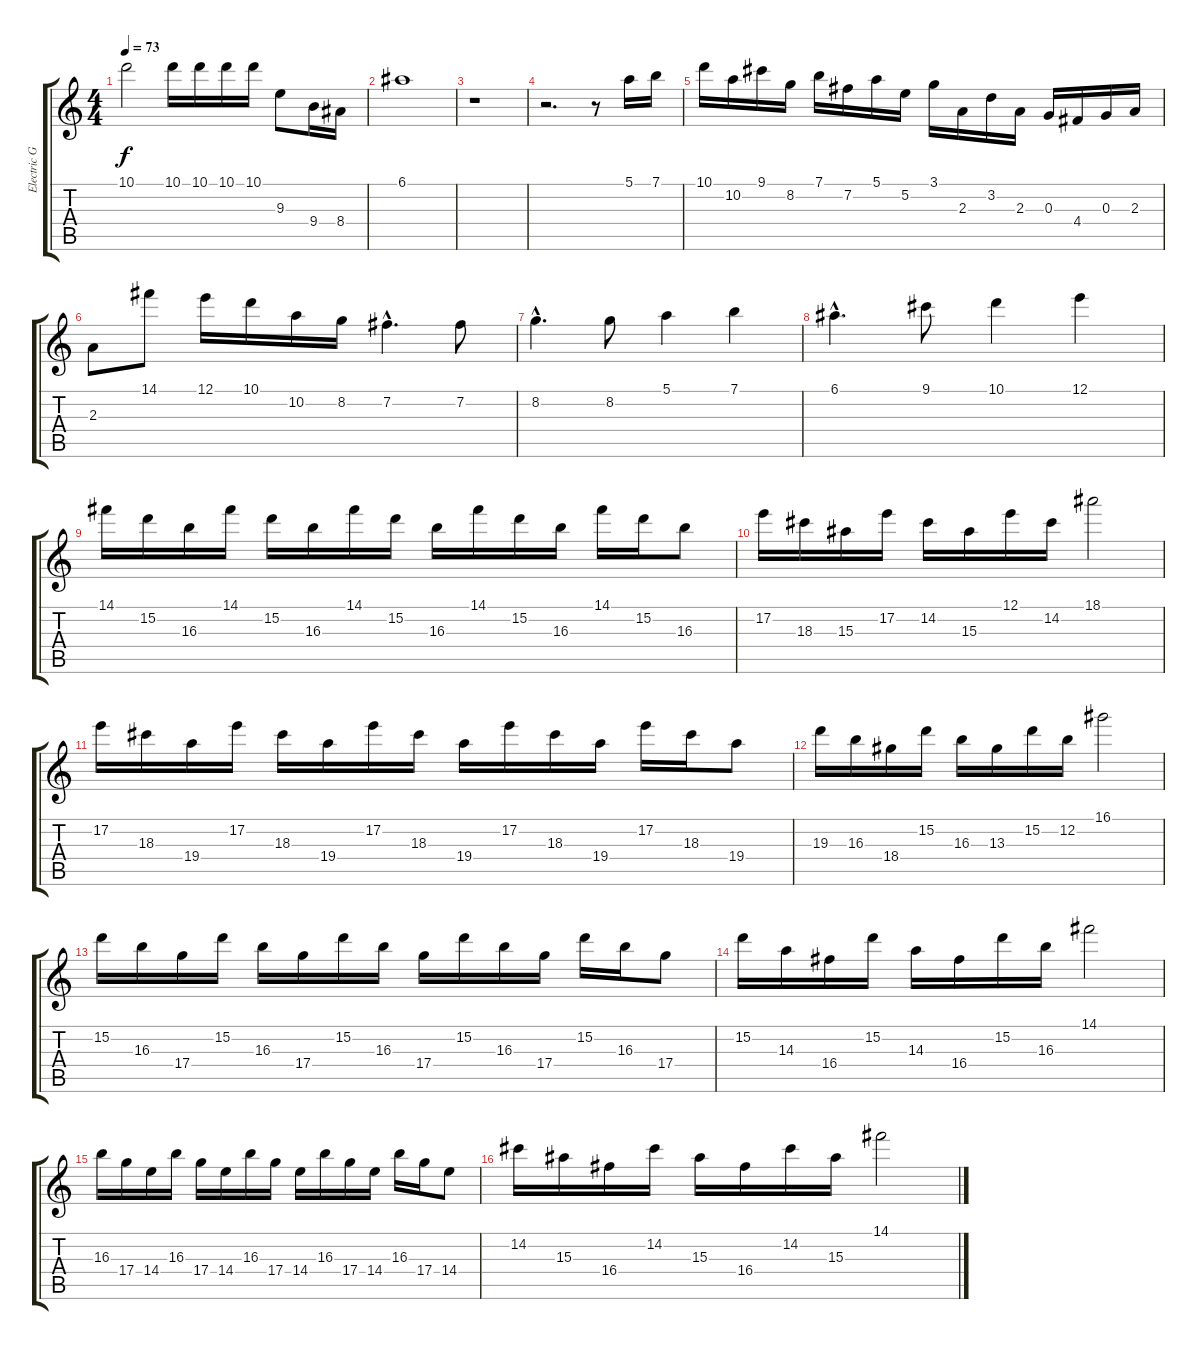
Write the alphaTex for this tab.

\track ("Electric Guitar 2" "Electric G") {instrument distortionguitar}
\staff {score tabs}
\tuning (E4 B3 G3 D3 A2 E2) {hide}
\ts (4 4)
\tempo 73
\clef g2
\ks c
10.1.2{dy f} 10.1.16 10.1.16 10.1.16 10.1.16 9.3.8 9.4.16 8.4.16 |
6.1.1 |
r.1 |
r.2{d} r.8 5.1.16 7.1.16 |
10.1.16 10.2.16 9.1.16 8.2.16 7.1.16 7.2.16 5.1.16 5.2.16 3.1.16 2.3.16 3.2.16 2.3.16 0.3.16 4.4.16 0.3.16 2.3.16 |
2.3.8 14.1.8 12.1.16 10.1.16 10.2.16 8.2.16 7.2{hac}.4{d} 7.2.8 |
8.2{hac}.4{d} 8.2.8 5.1.4 7.1.4 |
6.1{hac}.4{d} 9.1.8 10.1.4 12.1.4 |
14.1.16 15.2.16 16.3.16 14.1.16 15.2.16 16.3.16 14.1.16 15.2.16 16.3.16 14.1.16 15.2.16 16.3.16 14.1.16 15.2.16 16.3.8 |
17.2.16 18.3.16 15.3.16 17.2.16 14.2.16 15.3.16 12.1.16 14.2.16 18.1.2 |
17.2.16 18.3.16 19.4.16 17.2.16 18.3.16 19.4.16 17.2.16 18.3.16 19.4.16 17.2.16 18.3.16 19.4.16 17.2.16 18.3.16 19.4.8 |
19.3.16 16.3.16 18.4.16 15.2.16 16.3.16 13.3.16 15.2.16 12.2.16 16.1.2 |
15.2.16 16.3.16 17.4.16 15.2.16 16.3.16 17.4.16 15.2.16 16.3.16 17.4.16 15.2.16 16.3.16 17.4.16 15.2.16 16.3.16 17.4.8 |
15.2.16 14.3.16 16.4.16 15.2.16 14.3.16 16.4.16 15.2.16 16.3.16 14.1.2 |
16.3.16 17.4.16 14.4.16 16.3.16 17.4.16 14.4.16 16.3.16 17.4.16 14.4.16 16.3.16 17.4.16 14.4.16 16.3.16 17.4.16 14.4.8 |
14.2.16 15.3.16 16.4.16 14.2.16 15.3.16 16.4.16 14.2.16 15.3.16 14.1.2
